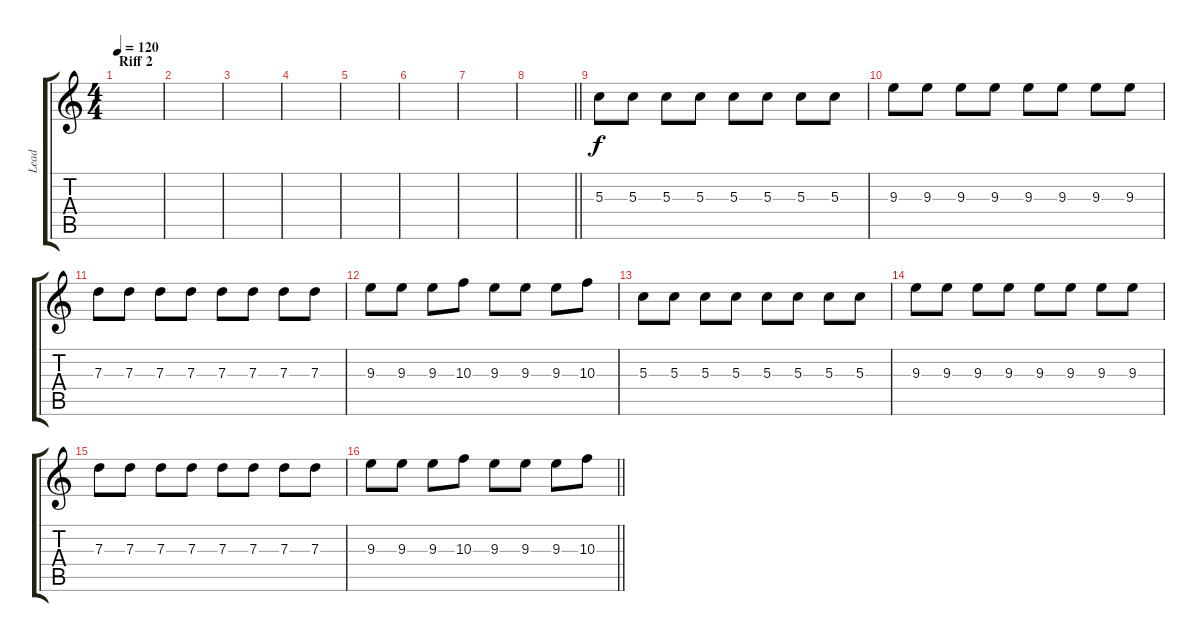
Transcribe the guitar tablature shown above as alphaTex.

\track ("Lead" "Lead") {instrument distortionguitar}
\staff {score tabs}
\tuning (E4 B3 G3 D3 A2 E2) {hide}
\ts (4 4)
\section ("" "Riff 2")
\tempo 120
\clef g2
\ks c
|
|
|
|
|
|
|
\barLineRight lightlight
|
\section ("" "")
5.3.8{volume 15} 5.3.8 5.3.8 5.3.8 5.3.8 5.3.8 5.3.8 5.3.8 |
9.3.8 9.3.8 9.3.8 9.3.8 9.3.8 9.3.8 9.3.8 9.3.8 |
7.3.8 7.3.8 7.3.8 7.3.8 7.3.8 7.3.8 7.3.8 7.3.8 |
9.3.8 9.3.8 9.3.8 10.3.8 9.3.8 9.3.8 9.3.8 10.3.8 |
5.3.8{volume 15} 5.3.8 5.3.8 5.3.8 5.3.8 5.3.8 5.3.8 5.3.8 |
9.3.8 9.3.8 9.3.8 9.3.8 9.3.8 9.3.8 9.3.8 9.3.8 |
7.3.8 7.3.8 7.3.8 7.3.8 7.3.8 7.3.8 7.3.8 7.3.8 |
\barLineRight lightlight
9.3.8 9.3.8 9.3.8 10.3.8 9.3.8 9.3.8 9.3.8 10.3.8
